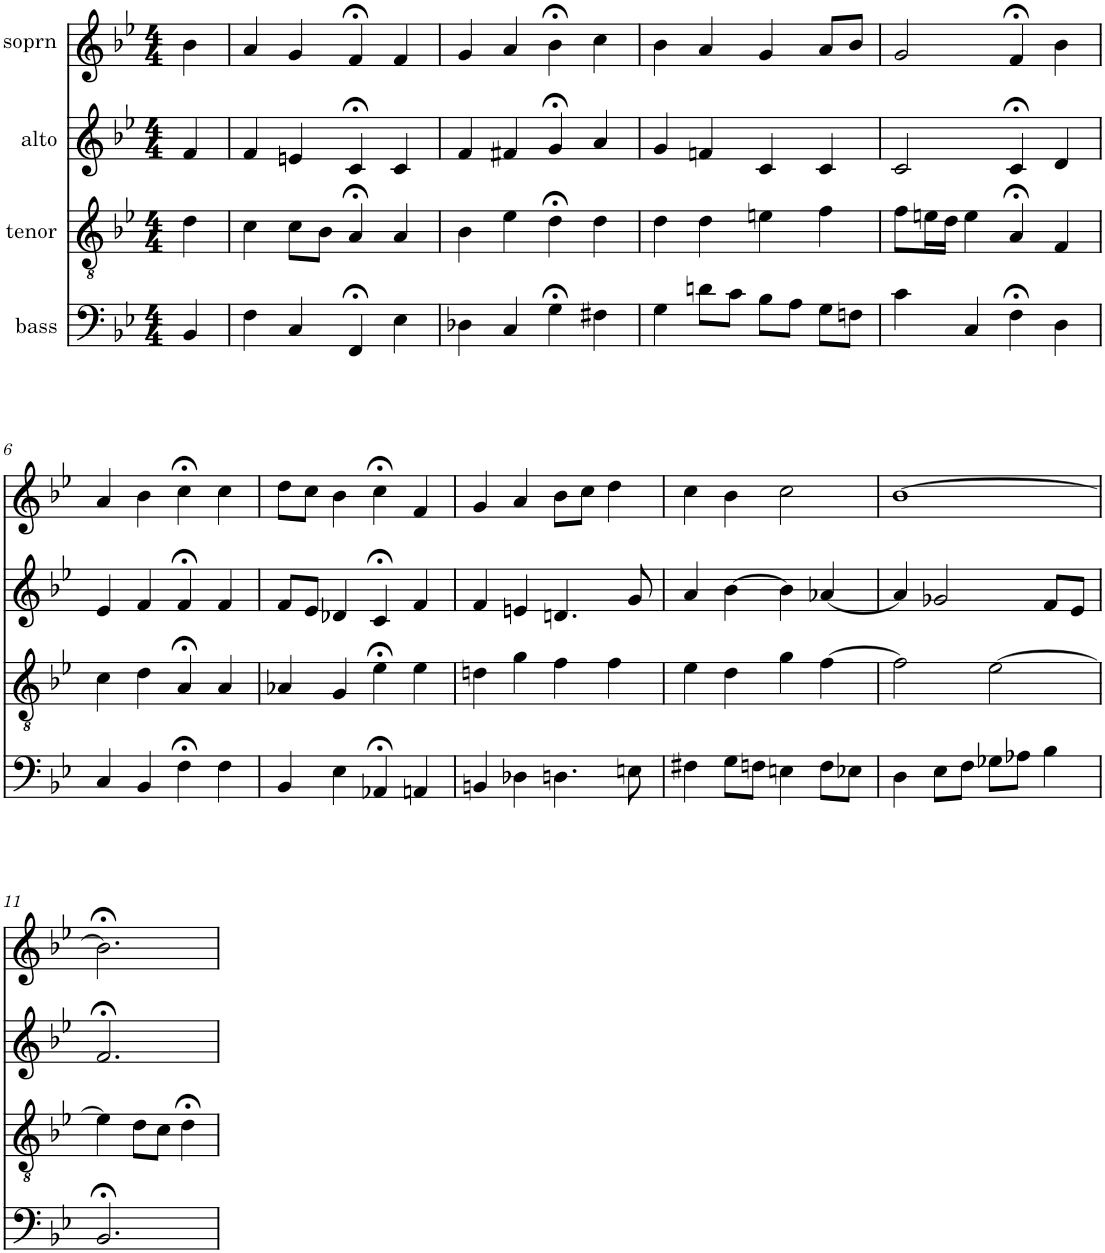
**kern	**kern	**kern	**kern
*part4	*part3	*part2	*part1
*staff4	*staff3	*staff2	*staff1
*I"bass	*I"tenor	*I"alto	*I"soprn
*clefF4	*clefGv2	*clefG2	*clefG2
*k[b-e-]	*k[b-e-]	*k[b-e-]	*k[b-e-]
*B-:	*B-:	*B-:	*B-:
*M4/4	*M4/4	*M4/4	*M4/4
=1	=1	=1	=1
4BB-/	4d\	4f/	4b-\
=2	=2	=2	=2
4F\	4c\	4f/	4a/
4C/	8c\L	4en/	4g/
.	8B-\J	.	.
4FF;</	4A;</	4c;</	4f;</
4E-\	4A/	4c/	4f/
=3	=3	=3	=3
4D-X\	4B-\	4f/	4g/
4C/	4e-\	4f#X/	4a/
4G;<\	4d;<\	4g;</	4b-;<\
4F#X\	4d\	4a/	4cc\
=4	=4	=4	=4
4G\	4d\	4g/	4b-\
8dn\L	4d\	4fn/	4a/
8c\J	.	.	.
8B-\L	4en\	4c/	4g/
8A\J	.	.	.
8G\L	4f\	4c/	8a/L
8Fn\J	.	.	8b-/J
=5	=5	=5	=5
4c\	8f\L	2c/	2g/
.	16en\L	.	.
.	16d\JJ	.	.
4C/	4e\	.	.
4F;<\	4A;</	4c;</	4f;</
4D\	4F/	4d/	4b-\
!!LO:LB:g=z
=6	=6	=6	=6
4C/	4c\	4e-/	4a/
4BB-/	4d\	4f/	4b-\
4F;<\	4A;</	4f;</	4cc;<\
4F\	4A/	4f/	4cc\
=7	=7	=7	=7
4BB-/	4A-X/	8f/L	8dd\L
.	.	8e-/J	8cc\J
4E-\	4G/	4d-X/	4b-\
4AA-X;</	4e-;<\	4c;</	4cc;<\
4AAn/	4e-\	4f/	4f/
=8	=8	=8	=8
4BBn/	4dn\	4f/	4g/
4D-X\	4g\	4en/	4a/
4.Dn\	4f\	4.dn/	8b-\L
.	.	.	8cc\J
.	4f\	.	4dd\
8En\	.	8g/	.
=9	=9	=9	=9
4F#X\	4e-\	4a/	4cc\
8G\L	4d\	[4b-\	4b-\
8Fn\J	.	.	.
4En\	4g\	4b-\]	2cc\
8F\L	[4f\	[4a-X/	.
8E-X\J	.	.	.
=10	=10	=10	=10
4D\	2f\]	4a-/]	[1b-
8E-\L	.	2g-X/	.
8F\J	.	.	.
8G-X\L	[2e-\	.	.
8A-X\J	.	.	.
4B-\	.	8f/L	.
.	.	8e-/J	.
!!LO:LB:g=z
=11	=11	=11	=11
2.BB-;</	4e-\]	2.f;</	2.b-;<\]
.	8d\L	.	.
.	8c\J	.	.
.	4d;<\	.	.
=	=	=	=
*-	*-	*-	*-
